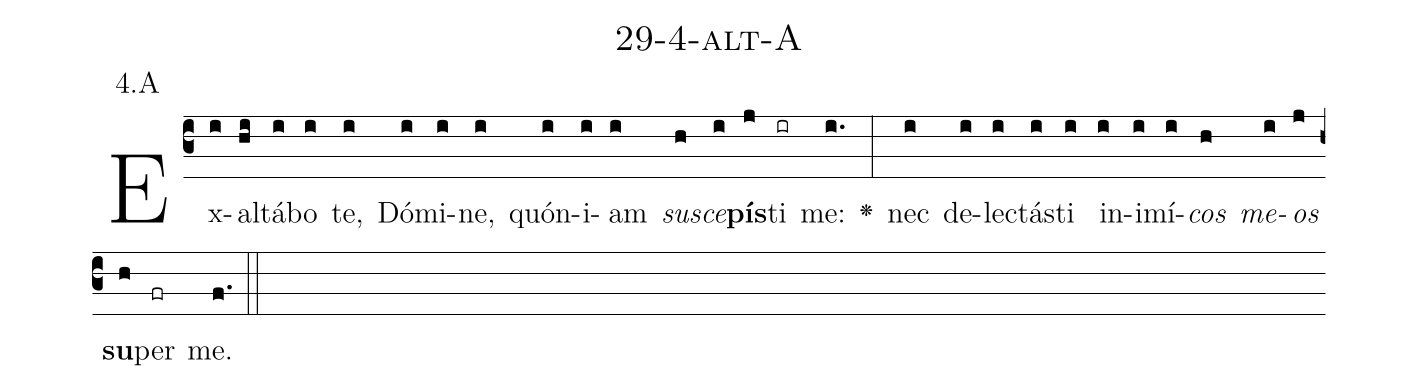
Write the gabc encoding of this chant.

name: 29-4-alt-A;
annotation: 4.A;
%%
(c3)Ex(i)al(hi)tá(i)bo(i) te,(i) Dó(i)mi(i)ne,(i) quón(i)i(i)am(i) <i>su</i>(h)<i>sce</i>(i)<b>pís</b>(j)ti(ir) me:(i.) <v>\greheightstar</v>(:) nec(i) de(i)lec(i)tás(i)ti(i) in(i)i(i)mí(i)<i>cos</i>(h) <i>me</i>(i)<i>os</i>(j) <b>su</b>(h)per(fr) me.(f.) (::)


%E(i) u(h) o(i) u(j) a(h) e.(f.) (::)
